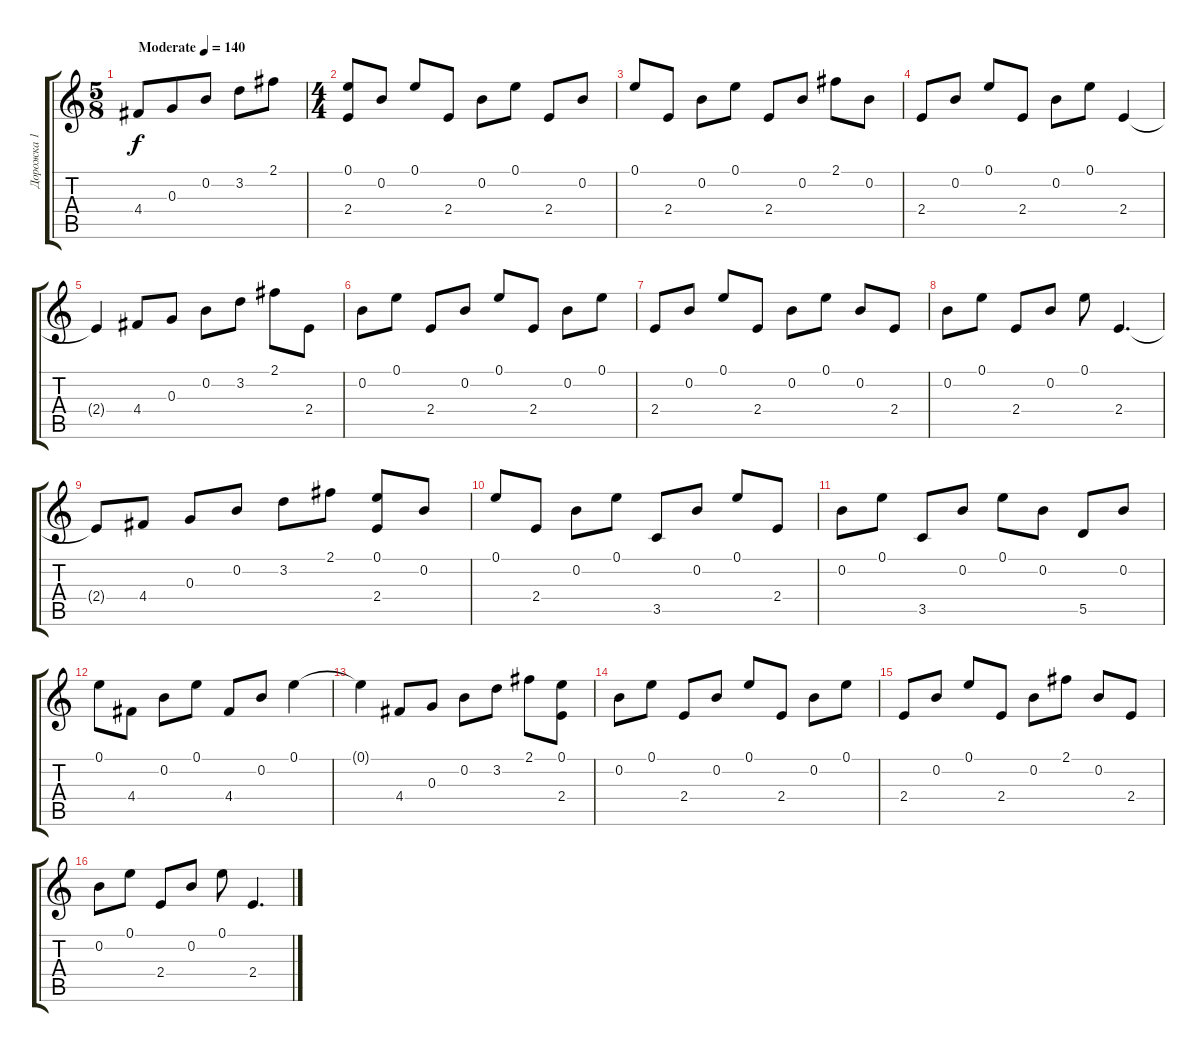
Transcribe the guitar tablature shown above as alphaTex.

\track ("Дорожка 1" "Дорожка 1") {instrument acousticguitarsteel}
\staff {score tabs}
\tuning (E4 B3 G3 D3 A2 E2) {hide}
\ts (5 8)
\tempo (140 "Moderate")
\clef g2
\ks c
4.4.8{dy f instrument acousticguitarsteel} 0.3.8 0.2.8 3.2.8 2.1.8 |
\ts (4 4)
(0.1 2.4).8 0.2.8 0.1.8 2.4.8 0.2.8 0.1.8 2.4.8 0.2.8 |
0.1.8 2.4.8 0.2.8 0.1.8 2.4.8 0.2.8 2.1.8 0.2.8 |
2.4.8 0.2.8 0.1.8 2.4.8 0.2.8 0.1.8 2.4.4 |
2.4{t}.4 4.4.8 0.3.8 0.2.8 3.2.8 2.1.8 2.4.8 |
0.2.8 0.1.8 2.4.8 0.2.8 0.1.8 2.4.8 0.2.8 0.1.8 |
2.4.8 0.2.8 0.1.8 2.4.8 0.2.8 0.1.8 0.2.8 2.4.8 |
0.2.8 0.1.8 2.4.8 0.2.8 0.1.8 2.4.4{d} |
2.4{t}.8 4.4.8 0.3.8 0.2.8 3.2.8 2.1.8 (0.1 2.4).8 0.2.8 |
0.1.8 2.4.8 0.2.8 0.1.8 3.5.8 0.2.8 0.1.8 2.4.8 |
0.2.8 0.1.8 3.5.8 0.2.8 0.1.8 0.2.8 5.5.8 0.2.8 |
0.1.8 4.4.8 0.2.8 0.1.8 4.4.8 0.2.8 0.1.4 |
0.1{t}.4 4.4.8 0.3.8 0.2.8 3.2.8 2.1.8 (0.1 2.4).8 |
0.2.8 0.1.8 2.4.8 0.2.8 0.1.8 2.4.8 0.2.8 0.1.8 |
2.4.8 0.2.8 0.1.8 2.4.8 0.2.8 2.1.8 0.2.8 2.4.8 |
0.2.8 0.1.8 2.4.8 0.2.8 0.1.8 2.4.4{d}
